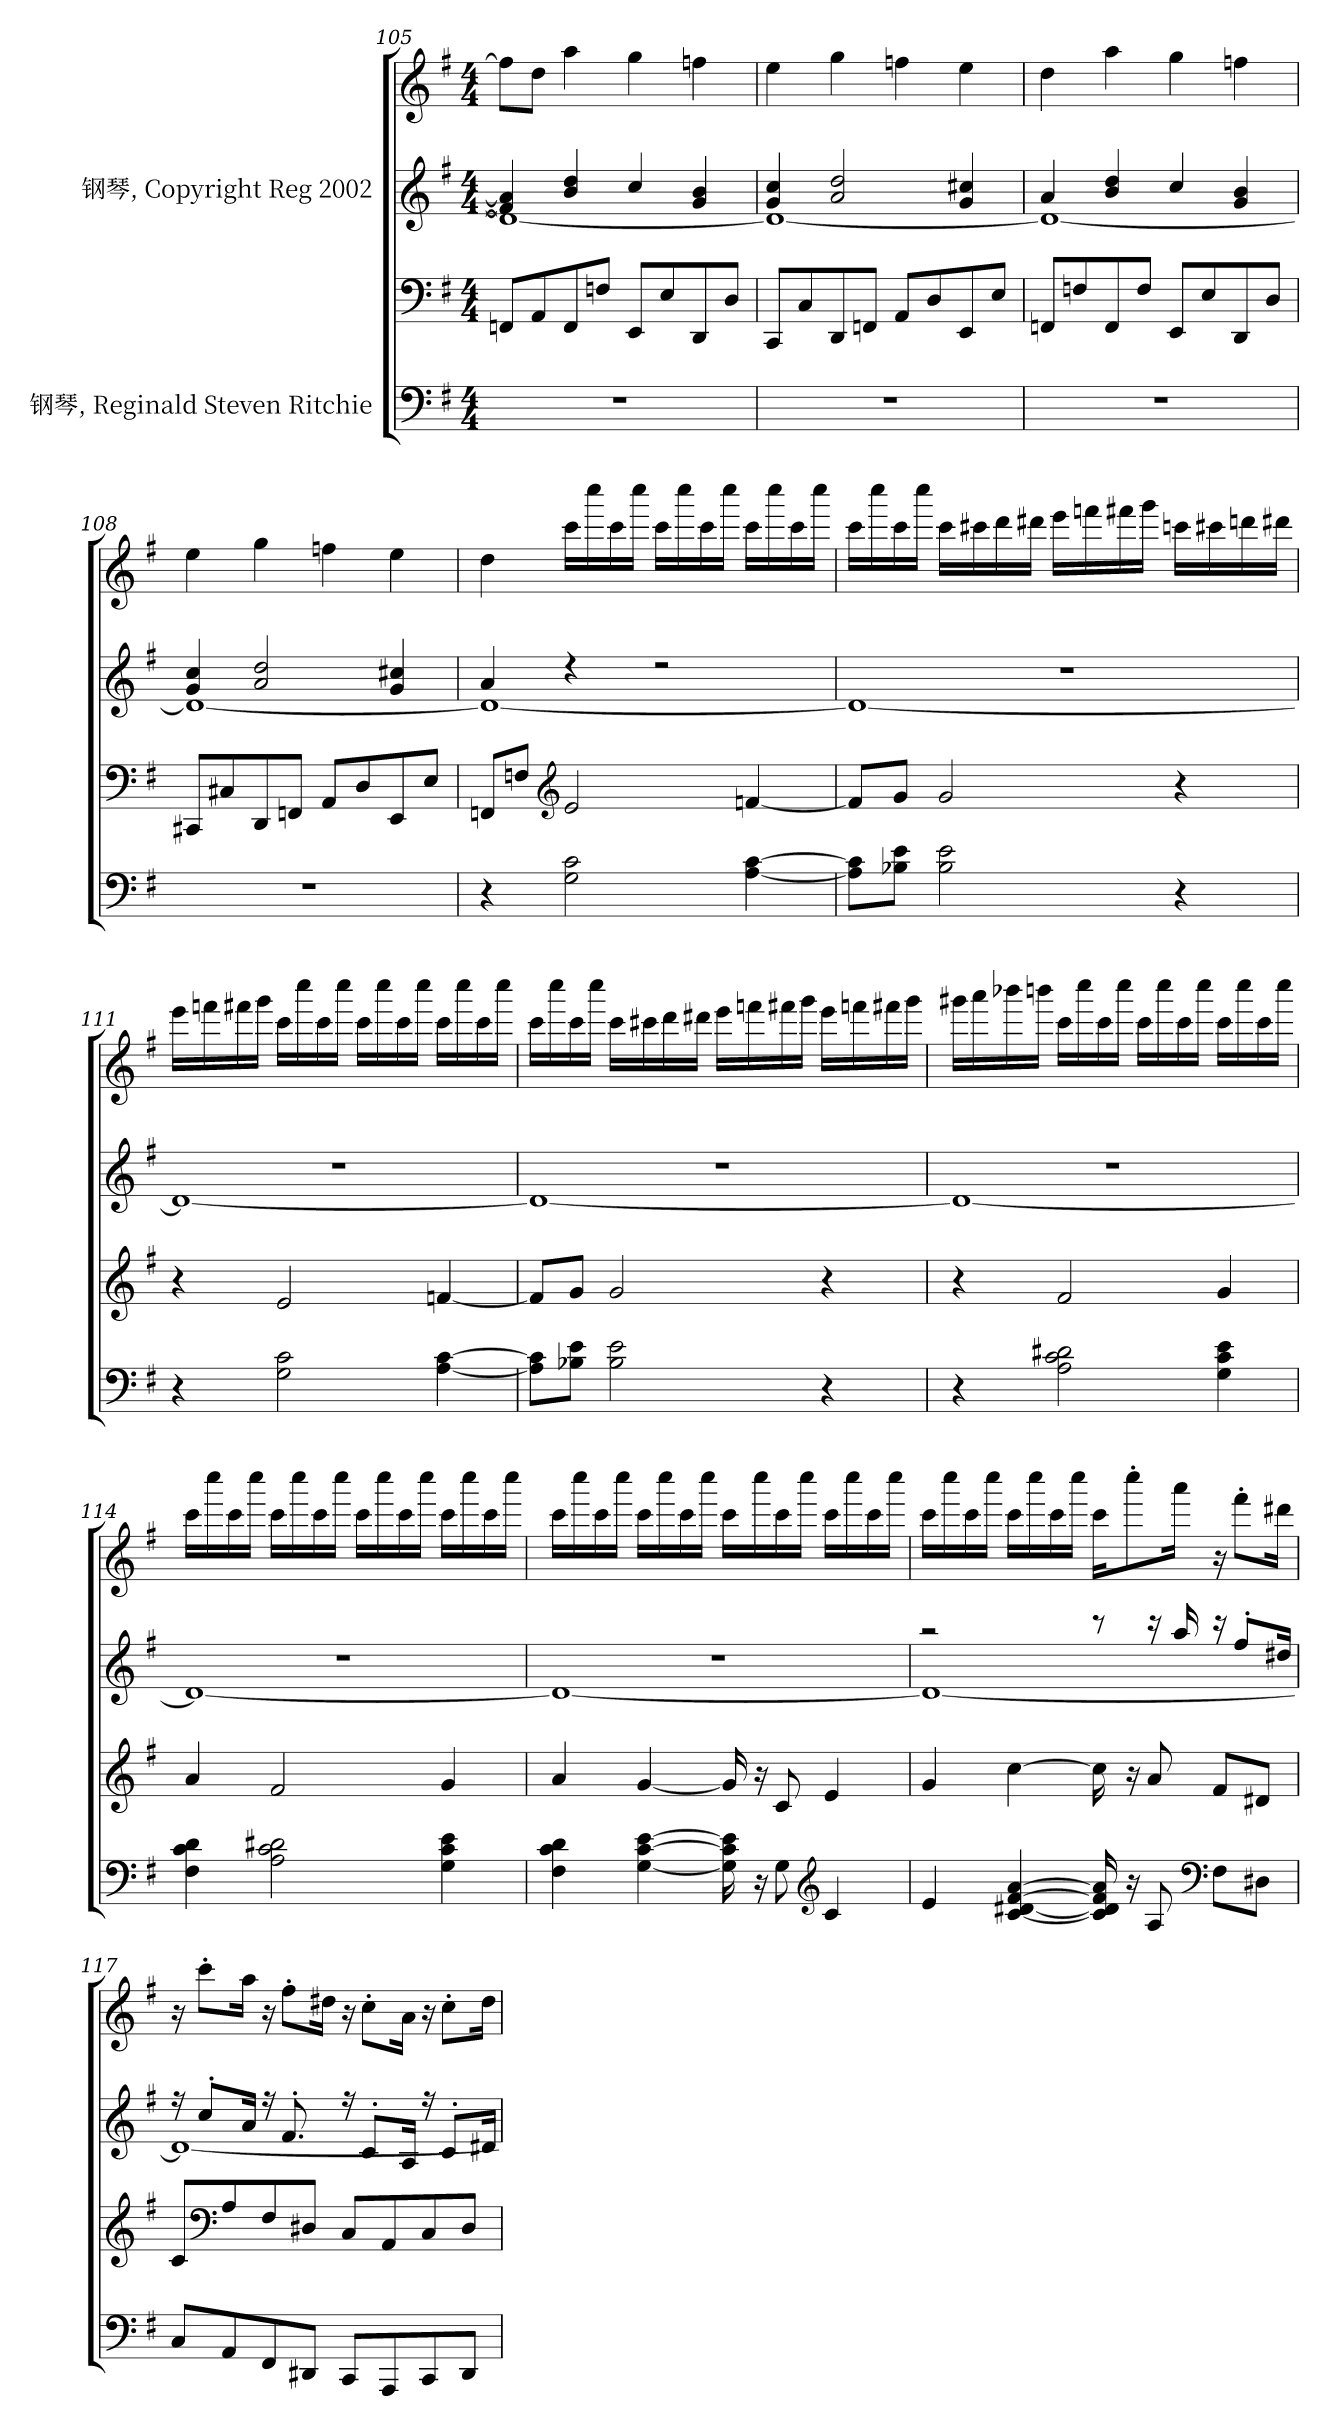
**kern	**kern	**kern	**kern
*part2	*part2	*part1	*part1
*staff4	*staff3	*staff2	*staff1
*I"钢琴, Reginald Steven Ritchie	*	*I"钢琴, Copyright Reg 2002	*
*clefF4	*clefF4	*clefG2	*clefG2
*k[f#]	*k[f#]	*k[f#]	*k[f#]
*M4/4	*M4/4	*M4/4	*M4/4
=105	=105	=105	=105
*	*	*^	*
1r	8FFn/L	4f/] 4a/]	1d_	8ff\L]
.	8AA/	.	.	8dd\J
.	8FF/	4b/ 4dd/	.	4aa\
.	8Fn/J	.	.	.
.	8EE/L	4cc/	.	4gg\
.	8E/	.	.	.
.	8DD/	4g/ 4b/	.	4ffn\
.	8D/J	.	.	.
=106	=106	=106	=106	=106
1r	8CC/L	4g/ 4cc/	1d_	4ee\
.	8C/	.	.	.
.	8DD/	2a/ 2dd/	.	4gg\
.	8FFn/J	.	.	.
.	8AA/L	.	.	4ffn\
.	8D/	.	.	.
.	8EE/	4g/ 4cc#X/	.	4ee\
.	8E/J	.	.	.
=107	=107	=107	=107	=107
1r	8FFn/L	4a/	1d_	4dd\
.	8Fn/	.	.	.
.	8FF/	4b/ 4dd/	.	4aa\
.	8F/J	.	.	.
.	8EE/L	4cc/	.	4gg\
.	8E/	.	.	.
.	8DD/	4g/ 4b/	.	4ffn\
.	8D/J	.	.	.
!!LO:LB:g=z
=108	=108	=108	=108	=108
1r	8CC#X/L	4g/ 4cc/	1d_	4ee\
.	8C#X/	.	.	.
.	8DD/	2a/ 2dd/	.	4gg\
.	8FFn/J	.	.	.
.	8AA/L	.	.	4ffn\
.	8D/	.	.	.
.	8EE/	4g/ 4cc#X/	.	4ee\
.	8E/J	.	.	.
=109	=109	=109	=109	=109
4r	8FFn/L	4a/	1d_	4dd\
.	8Fn/J	.	.	.
*	*clefG2	*	*	*
2G\ 2c\	2e/	4r	.	16ccc\LL
.	.	.	.	16cccc\
.	.	.	.	16ccc\
.	.	.	.	16cccc\JJ
.	.	2r	.	16ccc\LL
.	.	.	.	16cccc\
.	.	.	.	16ccc\
.	.	.	.	16cccc\JJ
[4A\ [4c\	[4fn/	.	.	16ccc\LL
.	.	.	.	16cccc\
.	.	.	.	16ccc\
.	.	.	.	16cccc\JJ
!!LO:PB:g=z
=110	=110	=110	=110	=110
8A\] 8c\]L	8f/L]	1r	1d_	16ccc\LL
.	.	.	.	16cccc\
8B-X\ 8e\J	8g/J	.	.	16ccc\
.	.	.	.	16cccc\JJ
2B-\ 2e\	2g/	.	.	16ccc\LL
.	.	.	.	16ccc#X\
.	.	.	.	16ddd\
.	.	.	.	16ddd#X\JJ
.	.	.	.	16eee\LL
.	.	.	.	16fffn\
.	.	.	.	16fff#X\
.	.	.	.	16ggg\JJ
4r	4r	.	.	16cccn\LL
.	.	.	.	16ccc#X\
.	.	.	.	16dddn\
.	.	.	.	16ddd#X\JJ
!!LO:LB:g=z
=111	=111	=111	=111	=111
4r	4r	1r	1d_	16eee\LL
.	.	.	.	16fffn\
.	.	.	.	16fff#X\
.	.	.	.	16ggg\JJ
2G\ 2c\	2e/	.	.	16ccc\LL
.	.	.	.	16cccc\
.	.	.	.	16ccc\
.	.	.	.	16cccc\JJ
.	.	.	.	16ccc\LL
.	.	.	.	16cccc\
.	.	.	.	16ccc\
.	.	.	.	16cccc\JJ
[4A\ [4c\	[4fn/	.	.	16ccc\LL
.	.	.	.	16cccc\
.	.	.	.	16ccc\
.	.	.	.	16cccc\JJ
!!LO:LB:g=z
=112	=112	=112	=112	=112
8A\] 8c\]L	8f/L]	1r	1d_	16ccc\LL
.	.	.	.	16cccc\
8B-X\ 8e\J	8g/J	.	.	16ccc\
.	.	.	.	16cccc\JJ
2B-\ 2e\	2g/	.	.	16ccc\LL
.	.	.	.	16ccc#X\
.	.	.	.	16ddd\
.	.	.	.	16ddd#X\JJ
.	.	.	.	16eee\LL
.	.	.	.	16fffn\
.	.	.	.	16fff#X\
.	.	.	.	16ggg\JJ
4r	4r	.	.	16eee\LL
.	.	.	.	16fffn\
.	.	.	.	16fff#X\
.	.	.	.	16ggg\JJ
!!LO:PB:g=z
=113	=113	=113	=113	=113
4r	4r	1r	1d_	16ggg#X\LL
.	.	.	.	16aaa\
.	.	.	.	16bbb-X\
.	.	.	.	16bbbn\JJ
2A\ 2c\ 2d#X\	2f#/	.	.	16ccc\LL
.	.	.	.	16cccc\
.	.	.	.	16ccc\
.	.	.	.	16cccc\JJ
.	.	.	.	16ccc\LL
.	.	.	.	16cccc\
.	.	.	.	16ccc\
.	.	.	.	16cccc\JJ
4G\ 4c\ 4e\	4g/	.	.	16ccc\LL
.	.	.	.	16cccc\
.	.	.	.	16ccc\
.	.	.	.	16cccc\JJ
!!LO:LB:g=z
=114	=114	=114	=114	=114
4F#\ 4c\ 4d\	4a/	1r	1d_	16ccc\LL
.	.	.	.	16cccc\
.	.	.	.	16ccc\
.	.	.	.	16cccc\JJ
2A\ 2c\ 2d#X\	2f#/	.	.	16ccc\LL
.	.	.	.	16cccc\
.	.	.	.	16ccc\
.	.	.	.	16cccc\JJ
.	.	.	.	16ccc\LL
.	.	.	.	16cccc\
.	.	.	.	16ccc\
.	.	.	.	16cccc\JJ
4G\ 4c\ 4e\	4g/	.	.	16ccc\LL
.	.	.	.	16cccc\
.	.	.	.	16ccc\
.	.	.	.	16cccc\JJ
!!LO:LB:g=z
=115	=115	=115	=115	=115
4F#\ 4c\ 4d\	4a/	1r	1d_	16ccc\LL
.	.	.	.	16cccc\
.	.	.	.	16ccc\
.	.	.	.	16cccc\JJ
[4G\ [4c\ [4e\	[4g/	.	.	16ccc\LL
.	.	.	.	16cccc\
.	.	.	.	16ccc\
.	.	.	.	16cccc\JJ
16G\] 16c\] 16e\]	16g/]	.	.	16ccc\LL
16r	16r	.	.	16cccc\
8G\	8c/	.	.	16ccc\
.	.	.	.	16cccc\JJ
*clefG2	*	*	*	*
4c/	4e/	.	.	16ccc\LL
.	.	.	.	16cccc\
.	.	.	.	16ccc\
.	.	.	.	16cccc\JJ
!!LO:PB:g=z
=116	=116	=116	=116	=116
4e/	4g/	2r	1d_	16ccc\LL
.	.	.	.	16cccc\
.	.	.	.	16ccc\
.	.	.	.	16cccc\JJ
[4c/ [4d#X/ [4f#/ [4a/	[4cc\	.	.	16ccc\LL
.	.	.	.	16cccc\
.	.	.	.	16ccc\
.	.	.	.	16cccc\JJ
16c/] 16d#/] 16f#/] 16a/]	16cc\]	8r	.	16ccc\KL
16r	16r	.	.	8cccc'\
8A/	8a/	16r	.	.
.	.	16aa/	.	16aaa\Jk
*clefF4	*	*	*	*
8F#\L	8f#/L	16r	.	16r
.	.	8ff#'/L	.	8fff#'\L
8D#X\J	8d#X/J	.	.	.
.	.	16dd#X/Jk	.	16ddd#X\Jk
=117	=117	=117	=117	=117
8C/L	8c/L	16r	1d_	16r
.	.	8cc'/L	.	8ccc'\L
*	*clefF4	*	*	*
8AA/	8A/	.	.	.
.	.	16a/Jk	.	16aa\Jk
8FF#/	8F#/	16r	.	16r
.	.	8.f#'/	.	8ff#'\L
8DD#X/J	8D#X/J	.	.	.
.	.	.	.	16dd#X\Jk
8CC/L	8C/L	16r	.	16r
.	.	8c'/L	.	8cc'\L
8AAA/	8AA/	.	.	.
.	.	16A/Jk	.	16a\Jk
8CC/	8C/	16r	.	16r
.	.	8c'/L	.	8cc'\L
8DD#/J	8D#/J	.	.	.
.	.	16d#X/Jk	.	16dd#\Jk
*	*	*v	*v	*
=	=	=	=
*-	*-	*-	*-
